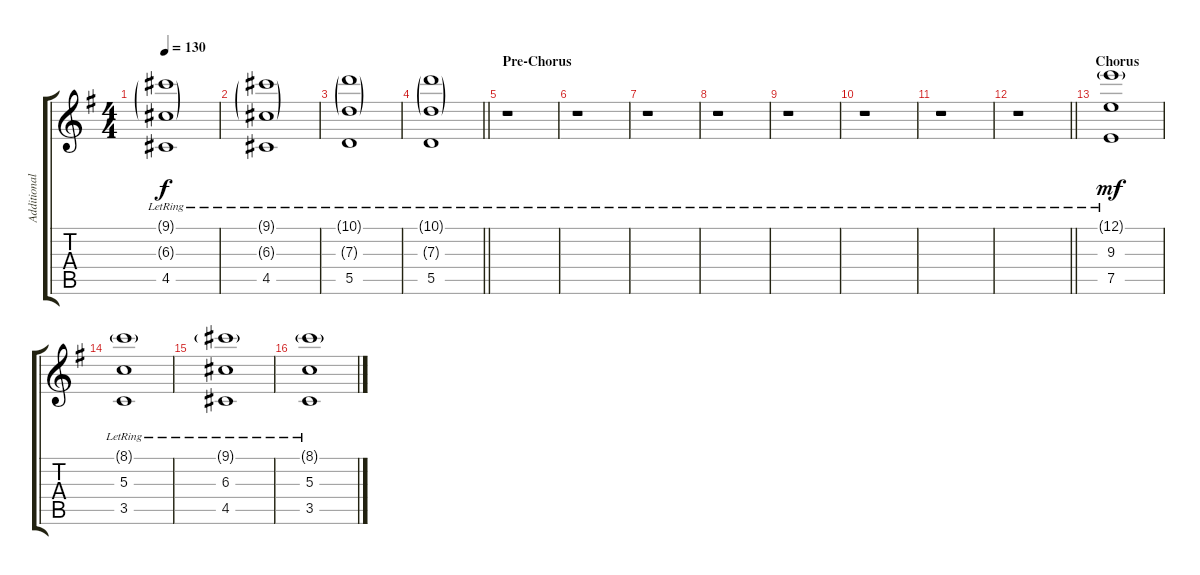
\track ("Additional/Lead Acoustic Guitar (C)" "Additional") {instrument acousticguitarsteel}
\staff {score tabs}
\tuning (E4 B3 G3 D3 A2 E2) {hide}
\ts (4 4)
\tempo 130
\clef g2
\ks eminor
(9.1{g lr} 6.3{g lr} 4.5{lr}).1{dy f} |
(9.1{g lr} 6.3{g lr} 4.5{lr}).1 |
(10.1{g lr} 7.3{g lr} 5.5{lr}).1 |
\barLineRight lightlight
(10.1{g lr} 7.3{g lr} 5.5{lr}).1 |
\section ("" "Pre-Chorus")
r.1 |
r.1 |
r.1 |
r.1 |
r.1 |
r.1 |
r.1 |
\barLineRight lightlight
r.1 |
\section ("" "Chorus")
(12.1{g lr} 9.3{lr} 7.5{lr}).1{dy mf} |
(8.1{g lr} 5.3{lr} 3.5{lr}).1 |
(9.1{g lr} 6.3{lr} 4.5{lr}).1 |
(8.1{g lr} 5.3{lr} 3.5{lr}).1
